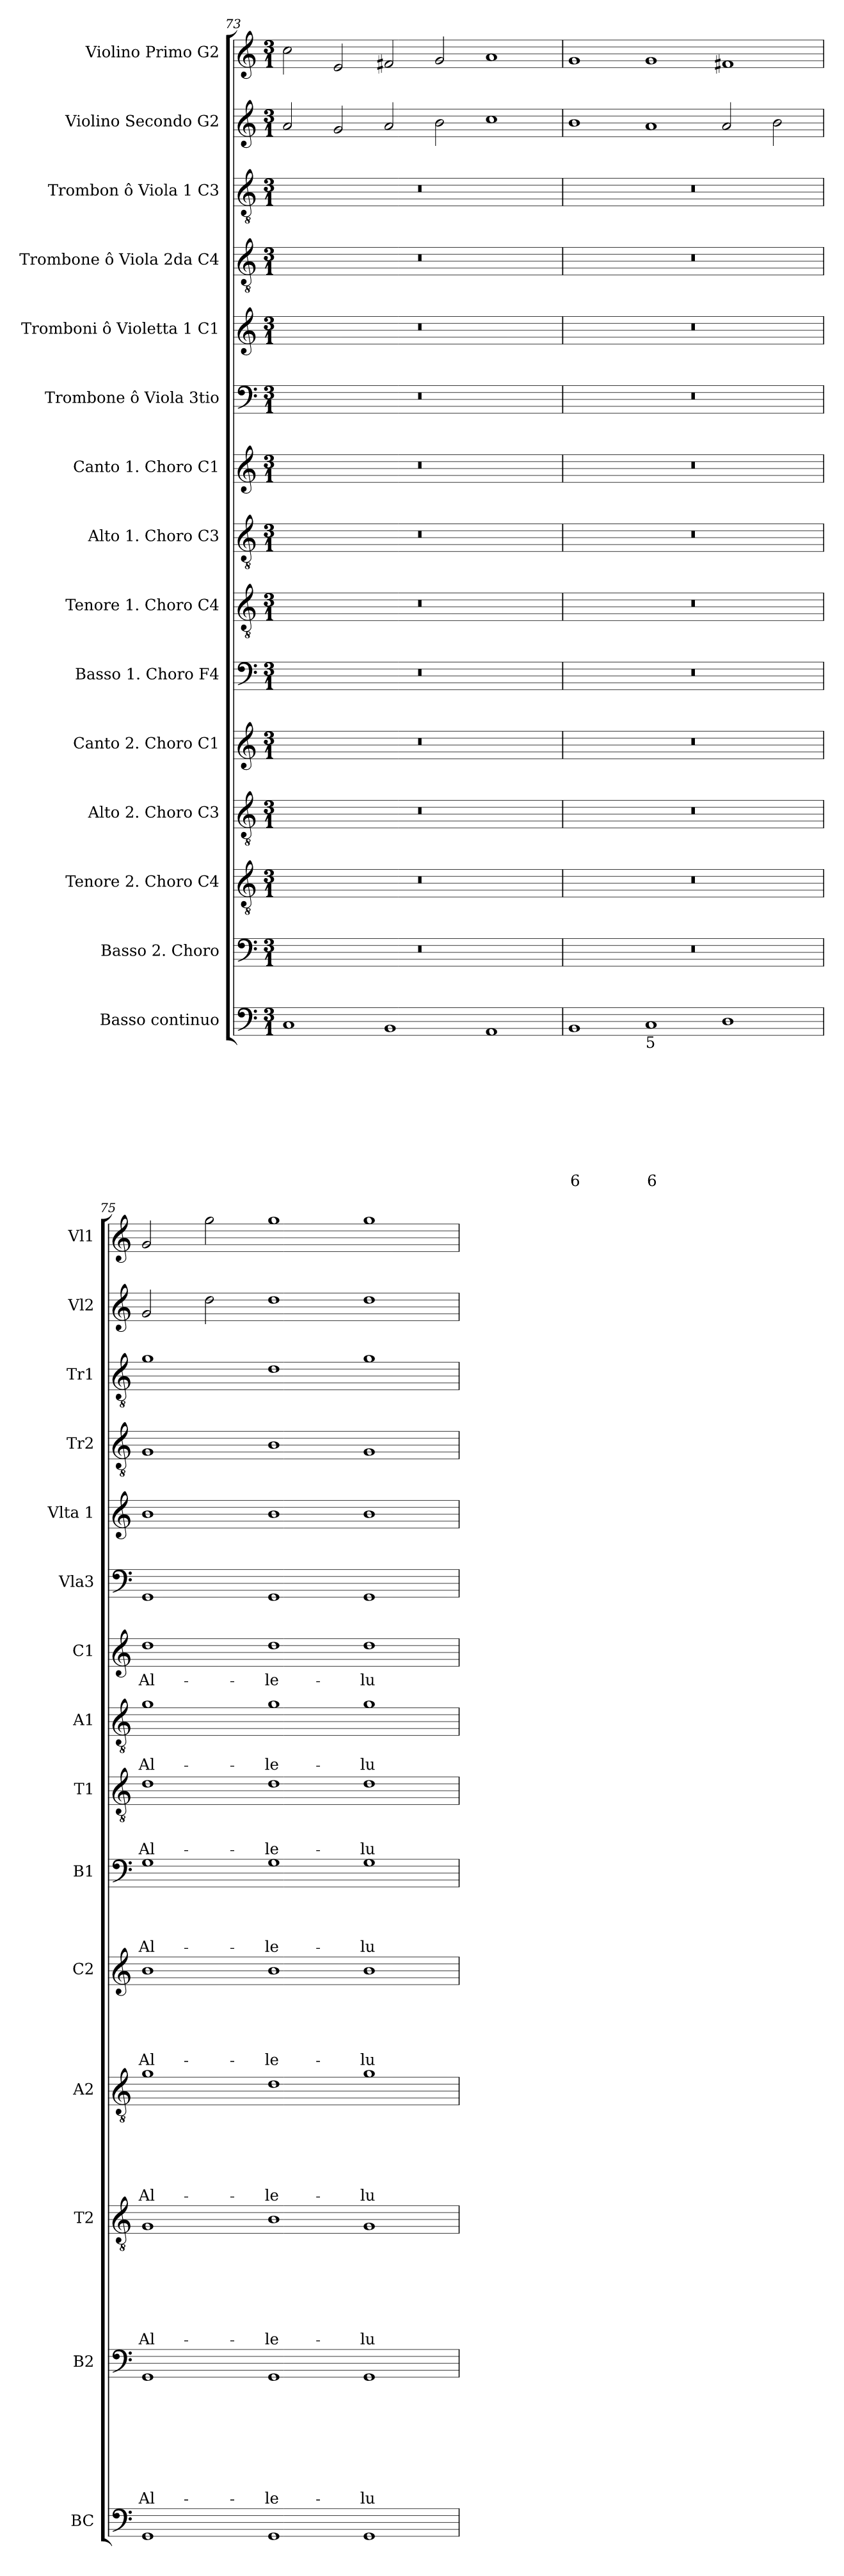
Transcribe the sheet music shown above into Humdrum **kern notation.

**kern	**text	**text	**text	**text	**text	**text	**text	**text	**text	**kern	**text	**text	**text	**text	**text	**text	**text	**text	**kern	**text	**text	**text	**text	**text	**text	**text	**kern	**text	**text	**text	**text	**text	**text	**kern	**text	**text	**text	**text	**text	**kern	**text	**text	**text	**text	**kern	**text	**text	**text	**kern	**text	**text	**kern	**text	**kern	**kern	**kern	**kern	**kern	**kern
*part15	*part15	*part15	*part15	*part15	*part15	*part15	*part15	*part15	*part15	*part14	*part14	*part14	*part14	*part14	*part14	*part14	*part14	*part14	*part13	*part13	*part13	*part13	*part13	*part13	*part13	*part13	*part12	*part12	*part12	*part12	*part12	*part12	*part12	*part11	*part11	*part11	*part11	*part11	*part11	*part10	*part10	*part10	*part10	*part10	*part9	*part9	*part9	*part9	*part8	*part8	*part8	*part7	*part7	*part6	*part5	*part4	*part3	*part2	*part1
*staff15	*staff15	*staff15	*staff15	*staff15	*staff15	*staff15	*staff15	*staff15	*staff15	*staff14	*staff14	*staff14	*staff14	*staff14	*staff14	*staff14	*staff14	*staff14	*staff13	*staff13	*staff13	*staff13	*staff13	*staff13	*staff13	*staff13	*staff12	*staff12	*staff12	*staff12	*staff12	*staff12	*staff12	*staff11	*staff11	*staff11	*staff11	*staff11	*staff11	*staff10	*staff10	*staff10	*staff10	*staff10	*staff9	*staff9	*staff9	*staff9	*staff8	*staff8	*staff8	*staff7	*staff7	*staff6	*staff5	*staff4	*staff3	*staff2	*staff1
*I"Basso continuo	*	*	*	*	*	*	*	*	*	*I"Basso 2. Choro	*	*	*	*	*	*	*	*	*I"Tenore 2. Choro C4	*	*	*	*	*	*	*	*I"Alto 2. Choro C3	*	*	*	*	*	*	*I"Canto 2. Choro  C1	*	*	*	*	*	*I"Basso 1. Choro F4	*	*	*	*	*I"Tenore 1. Choro C4	*	*	*	*I"Alto 1. Choro C3	*	*	*I"Canto 1. Choro  C1	*	*I"Trombone ô Viola 3tio	*I"Tromboni ô Violetta 1 C1	*I"Trombone ô Viola 2da C4	*I"Trombon ô Viola 1 C3	*I"Violino Secondo G2	*I"Violino Primo G2
*I'BC	*	*	*	*	*	*	*	*	*	*I'B2	*	*	*	*	*	*	*	*	*I'T2	*	*	*	*	*	*	*	*I'A2	*	*	*	*	*	*	*I'C2	*	*	*	*	*	*I'B1	*	*	*	*	*I'T1	*	*	*	*I'A1	*	*	*I'C1	*	*I'Vla3	*I'Vlta 1	*I'Tr2	*I'Tr1	*I'Vl2	*I'Vl1
*clefF4	*	*	*	*	*	*	*	*	*	*clefF4	*	*	*	*	*	*	*	*	*clefGv2	*	*	*	*	*	*	*	*clefGv2	*	*	*	*	*	*	*clefG2	*	*	*	*	*	*clefF4	*	*	*	*	*clefGv2	*	*	*	*clefGv2	*	*	*clefG2	*	*clefF4	*clefG2	*clefGv2	*clefGv2	*clefG2	*clefG2
*k[]	*	*	*	*	*	*	*	*	*	*k[]	*	*	*	*	*	*	*	*	*k[]	*	*	*	*	*	*	*	*k[]	*	*	*	*	*	*	*k[]	*	*	*	*	*	*k[]	*	*	*	*	*k[]	*	*	*	*k[]	*	*	*k[]	*	*k[]	*k[]	*k[]	*k[]	*k[]	*k[]
*C:	*	*	*	*	*	*	*	*	*	*C:	*	*	*	*	*	*	*	*	*C:	*	*	*	*	*	*	*	*C:	*	*	*	*	*	*	*C:	*	*	*	*	*	*C:	*	*	*	*	*C:	*	*	*	*C:	*	*	*C:	*	*C:	*C:	*C:	*C:	*C:	*C:
*M3/1	*	*	*	*	*	*	*	*	*	*M3/1	*	*	*	*	*	*	*	*	*M3/1	*	*	*	*	*	*	*	*M3/1	*	*	*	*	*	*	*M3/1	*	*	*	*	*	*M3/1	*	*	*	*	*M3/1	*	*	*	*M3/1	*	*	*M3/1	*	*M3/1	*M3/1	*M3/1	*M3/1	*M3/1	*M3/1
=73	=73	=73	=73	=73	=73	=73	=73	=73	=73	=73	=73	=73	=73	=73	=73	=73	=73	=73	=73	=73	=73	=73	=73	=73	=73	=73	=73	=73	=73	=73	=73	=73	=73	=73	=73	=73	=73	=73	=73	=73	=73	=73	=73	=73	=73	=73	=73	=73	=73	=73	=73	=73	=73	=73	=73	=73	=73	=73	=73
1C	.	.	.	.	.	.	.	.	.	0.r	.	.	.	.	.	.	.	.	0.r	.	.	.	.	.	.	.	0.r	.	.	.	.	.	.	0.r	.	.	.	.	.	0.r	.	.	.	.	0.r	.	.	.	0.r	.	.	0.r	.	0.r	0.r	0.r	0.r	2a/	2cc\
.	.	.	.	.	.	.	.	.	.	.	.	.	.	.	.	.	.	.	.	.	.	.	.	.	.	.	.	.	.	.	.	.	.	.	.	.	.	.	.	.	.	.	.	.	.	.	.	.	.	.	.	.	.	.	.	.	.	2g/	2e/
1BB	.	.	.	.	.	.	.	.	.	.	.	.	.	.	.	.	.	.	.	.	.	.	.	.	.	.	.	.	.	.	.	.	.	.	.	.	.	.	.	.	.	.	.	.	.	.	.	.	.	.	.	.	.	.	.	.	.	2a/	2f#X/
.	.	.	.	.	.	.	.	.	.	.	.	.	.	.	.	.	.	.	.	.	.	.	.	.	.	.	.	.	.	.	.	.	.	.	.	.	.	.	.	.	.	.	.	.	.	.	.	.	.	.	.	.	.	.	.	.	.	2b\	2g/
1AA	.	.	.	.	.	.	.	.	.	.	.	.	.	.	.	.	.	.	.	.	.	.	.	.	.	.	.	.	.	.	.	.	.	.	.	.	.	.	.	.	.	.	.	.	.	.	.	.	.	.	.	.	.	.	.	.	.	1cc	1a
=74	=74	=74	=74	=74	=74	=74	=74	=74	=74	=74	=74	=74	=74	=74	=74	=74	=74	=74	=74	=74	=74	=74	=74	=74	=74	=74	=74	=74	=74	=74	=74	=74	=74	=74	=74	=74	=74	=74	=74	=74	=74	=74	=74	=74	=74	=74	=74	=74	=74	=74	=74	=74	=74	=74	=74	=74	=74	=74	=74
!	!	!	!	!	!	!	!	!	!LO:LY:b	!	!	!	!	!	!	!	!	!	!	!	!	!	!	!	!	!	!	!	!	!	!	!	!	!	!	!	!	!	!	!	!	!	!	!	!	!	!	!	!	!	!	!	!	!	!	!	!	!	!
1BB	.	.	.	.	.	.	.	.	6	0.r	.	.	.	.	.	.	.	.	0.r	.	.	.	.	.	.	.	0.r	.	.	.	.	.	.	0.r	.	.	.	.	.	0.r	.	.	.	.	0.r	.	.	.	0.r	.	.	0.r	.	0.r	0.r	0.r	0.r	1b	1g
!LO:TX:b:t=5	!	!	!	!	!	!	!	!	!	!	!	!	!	!	!	!	!	!	!	!	!	!	!	!	!	!	!	!	!	!	!	!	!	!	!	!	!	!	!	!	!	!	!	!	!	!	!	!	!	!	!	!	!	!	!	!	!	!	!
!	!	!	!	!	!	!	!	!	!LO:LY:b	!	!	!	!	!	!	!	!	!	!	!	!	!	!	!	!	!	!	!	!	!	!	!	!	!	!	!	!	!	!	!	!	!	!	!	!	!	!	!	!	!	!	!	!	!	!	!	!	!	!
1C	.	.	.	.	.	.	.	.	6	.	.	.	.	.	.	.	.	.	.	.	.	.	.	.	.	.	.	.	.	.	.	.	.	.	.	.	.	.	.	.	.	.	.	.	.	.	.	.	.	.	.	.	.	.	.	.	.	1a	1g
1D	.	.	.	.	.	.	.	.	.	.	.	.	.	.	.	.	.	.	.	.	.	.	.	.	.	.	.	.	.	.	.	.	.	.	.	.	.	.	.	.	.	.	.	.	.	.	.	.	.	.	.	.	.	.	.	.	.	2a/	1f#X
.	.	.	.	.	.	.	.	.	.	.	.	.	.	.	.	.	.	.	.	.	.	.	.	.	.	.	.	.	.	.	.	.	.	.	.	.	.	.	.	.	.	.	.	.	.	.	.	.	.	.	.	.	.	.	.	.	.	2b\	.
!!LO:PB:g=z
=75	=75	=75	=75	=75	=75	=75	=75	=75	=75	=75	=75	=75	=75	=75	=75	=75	=75	=75	=75	=75	=75	=75	=75	=75	=75	=75	=75	=75	=75	=75	=75	=75	=75	=75	=75	=75	=75	=75	=75	=75	=75	=75	=75	=75	=75	=75	=75	=75	=75	=75	=75	=75	=75	=75	=75	=75	=75	=75	=75
!	!	!	!	!	!	!	!	!	!	!	!	!	!	!	!	!	!	!LO:LY:b	!	!	!	!	!	!	!	!LO:LY:b	!	!	!	!	!	!	!LO:LY:b	!	!	!	!	!	!LO:LY:b	!	!	!	!	!LO:LY:b	!	!	!	!LO:LY:b	!	!	!LO:LY:b	!	!LO:LY:b	!	!	!	!	!	!
1GG	.	.	.	.	.	.	.	.	.	1GG	.	.	.	.	.	.	.	Al-	1G	.	.	.	.	.	.	Al-	1g	.	.	.	.	.	Al-	1b	.	.	.	.	Al-	1G	.	.	.	Al-	1d	.	.	Al-	1g	.	Al-	1dd	Al-	1GG	1b	1G	1g	2g/	2g/
.	.	.	.	.	.	.	.	.	.	.	.	.	.	.	.	.	.	.	.	.	.	.	.	.	.	.	.	.	.	.	.	.	.	.	.	.	.	.	.	.	.	.	.	.	.	.	.	.	.	.	.	.	.	.	.	.	.	2dd\	2gg\
!	!	!	!	!	!	!	!	!	!	!	!	!	!	!	!	!	!	!LO:LY:b	!	!	!	!	!	!	!	!LO:LY:b	!	!	!	!	!	!	!LO:LY:b	!	!	!	!	!	!LO:LY:b	!	!	!	!	!LO:LY:b	!	!	!	!LO:LY:b	!	!	!LO:LY:b	!	!LO:LY:b	!	!	!	!	!	!
1GG	.	.	.	.	.	.	.	.	.	1GG	.	.	.	.	.	.	.	-le-	1B	.	.	.	.	.	.	-le-	1d	.	.	.	.	.	-le-	1b	.	.	.	.	-le-	1G	.	.	.	-le-	1d	.	.	-le-	1g	.	-le-	1dd	-le-	1GG	1b	1B	1d	1dd	1gg
!	!	!	!	!	!	!	!	!	!	!	!	!	!	!	!	!	!	!LO:LY:b	!	!	!	!	!	!	!	!LO:LY:b	!	!	!	!	!	!	!LO:LY:b	!	!	!	!	!	!LO:LY:b	!	!	!	!	!LO:LY:b	!	!	!	!LO:LY:b	!	!	!LO:LY:b	!	!LO:LY:b	!	!	!	!	!	!
1GG	.	.	.	.	.	.	.	.	.	1GG	.	.	.	.	.	.	.	-lu-	1G	.	.	.	.	.	.	-lu-	1g	.	.	.	.	.	-lu-	1b	.	.	.	.	-lu-	1G	.	.	.	-lu-	1d	.	.	-lu-	1g	.	-lu-	1dd	-lu-	1GG	1b	1G	1g	1dd	1gg
=	=	=	=	=	=	=	=	=	=	=	=	=	=	=	=	=	=	=	=	=	=	=	=	=	=	=	=	=	=	=	=	=	=	=	=	=	=	=	=	=	=	=	=	=	=	=	=	=	=	=	=	=	=	=	=	=	=	=	=
*-	*-	*-	*-	*-	*-	*-	*-	*-	*-	*-	*-	*-	*-	*-	*-	*-	*-	*-	*-	*-	*-	*-	*-	*-	*-	*-	*-	*-	*-	*-	*-	*-	*-	*-	*-	*-	*-	*-	*-	*-	*-	*-	*-	*-	*-	*-	*-	*-	*-	*-	*-	*-	*-	*-	*-	*-	*-	*-	*-
